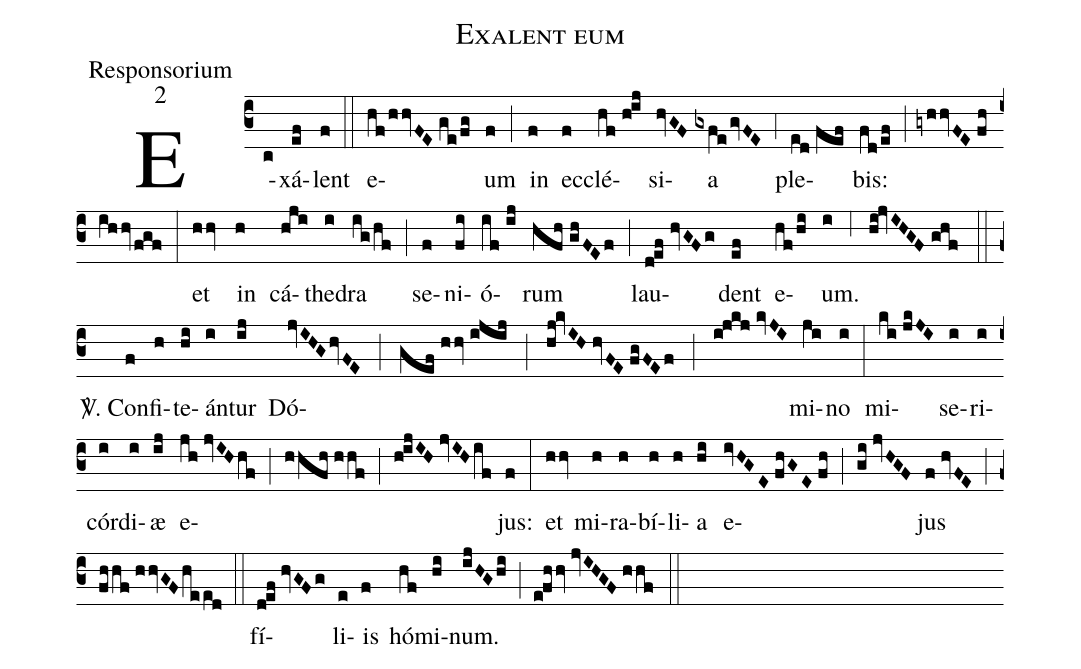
name:Exalent eum;
office-part:Responsorium;
mode:2;
%%
(c3) E(c)xá(ef)lent(f) (::)
e(hf/hhvFE//ge/fg)um(f) (;) in(f) ec(f)clé(hf//h!ij)si(hvGF)a(gxfe/gvFE) (,4) ple(ed//fef)bis:(fd/ef) (;) (gyhhvFE//fh/ihhv/fgf) (:)
et(hhv) in(h) cá(hji)the(i)dra(ig/hf) (;) se(f)ni(fi)ó(if//ij)rum(hfh//ghFEf) (;) lau(d!ef//hvGFg)dent(ef) e(hf/hi)um.(i) (,6) (hi!jvIHGF//ghf) (::)

<sp>V/</sp>. Con(f)fi(h)te(hi)án(i)tur(ij) Dó(jvIHG/hvFE;gef//hhv//ijij;hj!kvIH//hvFE//fgFEf;i!jkj//kvJI)mi(ji)no(i) (:)
mi(ki//jkJI)se(i)ri(i)cór(i)di(i)æ(ij) e(jh//jvIH/hf;hhfh//hhf;h!ijIH//jvIH/if)jus:(f) (:)
et(hhv) mi(h)ra(h)bí(h)li(h)a(hi) e(ivHGE//fhGE//fh;gi//jvHGF)jus(f//hvFE) (;) (fhhf//hhvGF/heed) (::)
fí(d!ef//hvGFg)li(e)is(f) hó(hf)mi(hi)num.(ijHGhi) (;) (e!fhhv//jvIHGF//hhf) (::)
